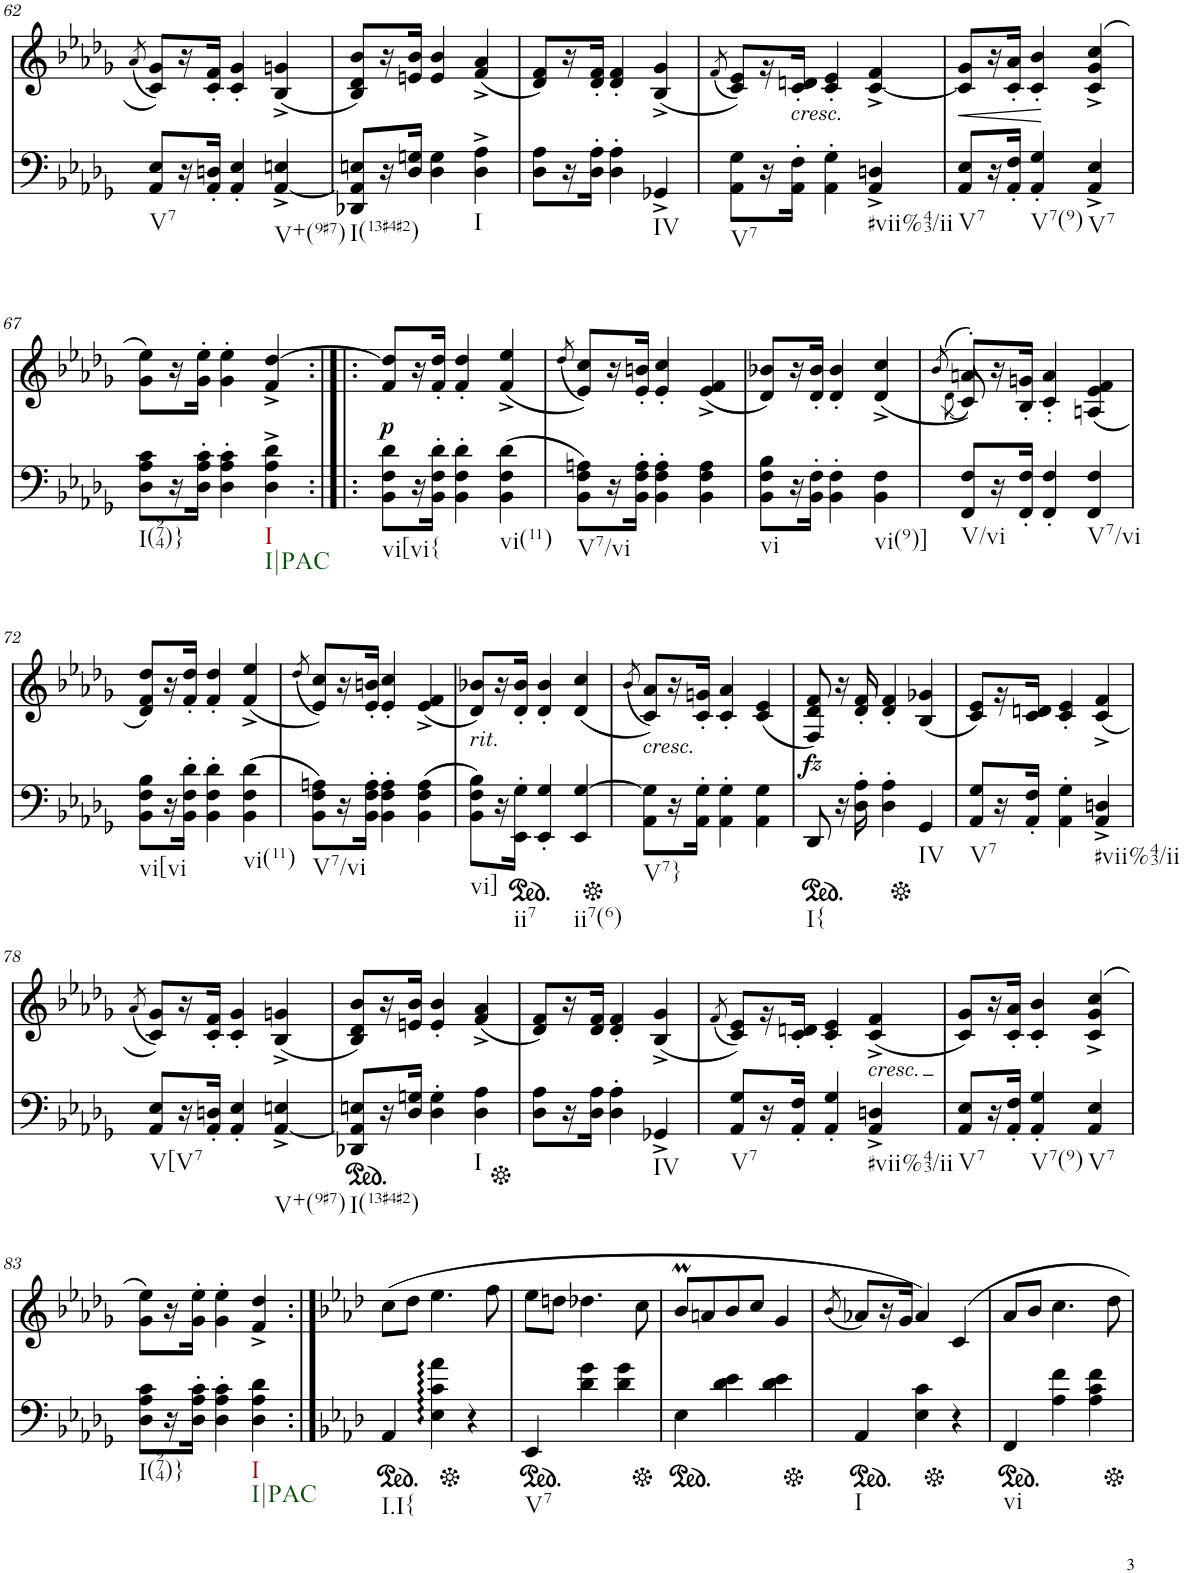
**kern	**kern	**dynam
*part2	*part1	*part1
*staff2	*staff1	*staff1
*I"piano	*I"piano	*
*I'Pno	*I'Pno	*
!!LO:PB:g=z
*clefF4	*clefG2	*
*k[b-e-a-d-g-]	*k[b-e-a-d-g-]	*
*M3/4	*M3/4	*
=62	=62	=62
.	(8qa-/	.
!LO:TX:b:t=V7	!	!
8AA-/ 8E-/L	8c/ 8g-/L)	.
16r	16r	.
16AA-/' 16Dn/'JJ	16c/' 16f/'JJ	.
4AA-/' 4E-/'	4c/' 4g-/'	.
!LO:TX:b:t=V+(9#7)	!	!
[4AA-/^ 4En/^	(4B-/^ 4gn/^	.
=63	=63	=63
!LO:TX:b:t=I(13#4#2)	!	!
8DD-X/ 8AA-/] 8En/L	8B-/ 8d-/ 8b-/L)	.
16r	16r	.
16D-/ 16Gn/JJ	16en/ 16b-/JJ	.
4D-\ 4G\	4e/ 4b-/	.
!LO:TX:b:t=I	!	!
4D-\^ 4A-\^	(4f/^ 4a-/^	.
=64	=64	=64
8D-\ 8A-\L	8d-/ 8f/L)	.
16r	16r	.
16D-\' 16A-\'JJ	16d-/' 16f/'JJ	.
4D-\' 4A-\'	4d-/' 4f/'	.
!LO:TX:b:t=IV	!	!
4GG-X^/	(4B-/^ 4g-/^	.
=65	=65	=65
.	(8qf/	.
!LO:TX:b:t=V7	!	!
8AA-\ 8G-\L	8c/ 8e-/L))	.
16r	16r	.
!	!LO:TX:b:i:t=cresc.	!
16AA-\' 16F\'JJ	16c/' 16dn/'JJ	.
4AA-\' 4G-\'	4c/' 4e-/'	.
!LO:TX:b:t=#vii%43/ii	!	!
4AA-/^ 4Dn/^	[4c/^ 4f/^	.
=66	=66	=66
!LO:TX:b:t=V7	!	!
!	!	!LO:HP:b
8AA-/ 8E-/L	8c/] 8g-/L	<
16r	16r	.
16AA-/' 16F/'JJ	16c/' 16a-/'JJ	.
!LO:TX:b:t=V7(9)	!	!
4AA-/' 4G-/'	4c/' 4b-/'	.
!LO:TX:b:t=V7	!	!
4AA-/^ 4E-/^	(4c/^ 4g-/^ 4cc/^	[
!!LO:LB:g=z
=67	=67	=67
!LO:TX:b:t=I(974)}	!	!
8D-\ 8A-\ 8c\L	8g-\ 8ee-\L)	.
16r	16r	.
16D-\' 16A-\' 16c\'JJ	16g-\' 16ee-\'JJ	.
4D-\' 4A-\' 4c\'	4g-\' 4ee-\'	.
!LO:TX:b:t=I	!	!
!LO:TX:b:t=I|PAC	!	!
4D-\^ 4A-\^ 4d-\^	4f/^ [4dd-/^	.
=68:|!|:	=68:|!|:	=68:|!|:
!LO:TX:b:t=vi[vi{	!	!
!	!	!LO:DY:b
8BB-\ 8F\ 8d-\L	8f/ 8dd-/]L	p
16r	16r	.
16BB-\' 16F\' 16d-\'JJ	16f/' 16dd-/'JJ	.
4BB-\' 4F\' 4d-\'	4f/' 4dd-/'	.
!LO:TX:b:t=vi(11)	!	!
(4BB-\ 4F\ 4d-\	(4f/^ 4ee-/^	.
=69	=69	=69
.	(8qdd-/	.
!LO:TX:b:t=V7/vi	!	!
8BB-\ 8F\ 8An\L)	8e-/ 8cc/L))	.
16r	16r	.
16BB-\' 16F\' 16A\'JJ	16e-/' 16bn/'JJ	.
4BB-\' 4F\' 4A\'	4e-/' 4cc/'	.
4BB-\ 4F\ 4A\	(4e-/^ 4f/^	.
=70	=70	=70
!LO:TX:b:t=vi	!	!
8BB-\ 8F\ 8B-\L	8d-/ 8b-X/L)	.
16r	16r	.
16BB-\' 16F\'JJ	16d-/' 16b-/'JJ	.
4BB-\' 4F\'	4d-/' 4b-/'	.
!LO:TX:b:t=vi(9)]	!	!
4BB-\ 4F\	(4d-/^ 4cc/^	.
=71	=71	=71
*	*^	*
.	(8qb-/	(8qd-\	.
!LO:TX:b:t=V/vi	!	!	!
8FF/ 8F/L	8an'/L)	8c/))	.
16r	16r	2ryy	.
16FF/' 16F/'JJ	16B-/' 16gn/'JJ	.	.
4FF/' 4F/'	4c/' 4a/'	.	.
!LO:TX:b:t=V7/vi	!	!	!
4FF/ 4F/	(4An/ 4e-/ 4f/	.	.
.	.	8ryy	.
!!LO:LB:g=z
=72	=72	=72	=72
!LO:TX:b:t=vi[vi	!	!	!
*	*v	*v	*
8BB-\ 8F\ 8B-\L	8d-/ 8f/ 8dd-/L)	.
16r	16r	.
16BB-\' 16F\' 16d-\'JJ	16f/' 16dd-/'JJ	.
4BB-\' 4F\' 4d-\'	4f/' 4dd-/'	.
!LO:TX:b:t=vi(11)	!	!
(4BB-\ 4F\ 4d-\	(4f/^ 4ee-/^	.
=73	=73	=73
.	(8qdd-/	.
!LO:TX:b:t=V7/vi	!	!
8BB-\ 8F\ 8An\L)	8e-/ 8cc/L))	.
16r	16r	.
16BB-\' 16F\' 16A\'JJ	16e-/' 16bn/'JJ	.
4BB-\' 4F\' 4A\'	4e-/' 4cc/'	.
(4BB-\ 4F\ 4A\	(4e-/^ 4f/^	.
=74	=74	=74
!	!LO:TX:b:i:t=rit.	!
!LO:TX:b:t=vi]	!	!
8BB-\ 8F\ 8B-\L)	8d-/ 8b-X/L)	.
16r	16r	.
*ped	*	*
!LO:TX:b:t=ii7	!	!
16EE-\' 16G-\'JJ	16d-/' 16b-/'JJ	.
4EE-/' 4G-/'	4d-/' 4b-/'	.
!LO:TX:b:t=ii7(6)	!	!
4EE-/ [4G-/	(4d-/ 4cc/	.
=75	=75	=75
.	(8qb-/	.
*Xped	*	*
!	!LO:TX:b:i:t=cresc.	!
!LO:TX:b:t=V7}	!	!
8AA-\ 8G-\]L	8c/ 8a-/L))	.
16r	16r	.
16AA-\' 16G-\'JJ	16c/' 16gn/'JJ	.
4AA-\' 4G-\'	4c/' 4a-/'	.
4AA-\ 4G-\	(4c/ 4e-/	.
=76	=76	=76
*ped	*	*
!LO:TX:b:t=I{	!	!
!	!	!LO:DY:b
8DD-/	8F/ 8d-/ 8f/)	fz
16r	16r	.
16D-\' 16A-\'	16d-/' 16f/'	.
4D-\' 4A-\'	4d-/' 4f/'	.
*Xped	*	*
!LO:TX:b:t=IV	!	!
4GG-/	(4B-/ 4g-X/	.
=77	=77	=77
!LO:TX:b:t=V7	!	!
8AA-/ 8G-/L	8c/ 8e-/L)	.
16r	16r	.
16AA-/' 16F/'JJ	16c/ 16dn/JJ	.
4AA-\' 4G-\'	4c/' 4e-/'	.
!LO:TX:b:t=#vii%43/ii	!	!
4AA-/^ 4Dn/^	(4c/^ 4f/^	.
!!LO:LB:g=z
=78	=78	=78
.	(8qa-/	.
!LO:TX:b:t=V[V7	!	!
8AA-/ 8E-/L	8c/ 8g-/L))	.
16r	16r	.
16AA-/' 16Dn/'JJ	16c/' 16f/'JJ	.
4AA-/' 4E-/'	4c/' 4g-/'	.
!LO:TX:b:t=V+(9#7)	!	!
[4AA-/^ 4En/^	(4B-/^ 4gn/^	.
=79	=79	=79
*ped	*	*
!LO:TX:b:t=I(13#4#2)	!	!
8DD-X/ 8AA-/] 8En/L	8B-/ 8d-/ 8b-/L)	.
16r	16r	.
16D-/ 16Gn/JJ	16en/ 16b-/JJ	.
4D-\' 4G\'	4e/' 4b-/'	.
!LO:TX:b:t=I	!	!
4D-\ 4A-\	(4f/^ 4a-/^	.
=80	=80	=80
*Xped	*	*
8D-\ 8A-\L	8d-/ 8f/L)	.
16r	16r	.
16D-\ 16A-\JJ	16d-/ 16f/JJ	.
4D-\' 4A-\'	4d-/' 4f/'	.
!LO:TX:b:t=IV	!	!
4GG-X^/	(4B-/^ 4g-/^	.
=81	=81	=81
.	(8qf/	.
!LO:TX:b:t=V7	!	!
8AA-/ 8G-/L	8c/ 8e-/L))	.
16r	16r	.
16AA-/' 16F/'JJ	16c/' 16dn/'JJ	.
4AA-/' 4G-/'	4c/' 4e-/'	.
!	!LO:TX:b:i:t=cresc.	!
!LO:TX:b:t=#vii%43/ii	!	!
4AA-/^ 4Dn/^	(4c/^ 4f/^	.
=82	=82	=82
!LO:TX:b:t=V7	!	!
8AA-/ 8E-/L	8c/ 8g-/L)	.
16r	16r	.
16AA-/' 16F/'JJ	16c/' 16a-/'JJ	.
!LO:TX:b:t=V7(9)	!	!
4AA-/' 4G-/'	4c/' 4b-/'	.
!LO:TX:b:t=V7	!	!
4AA-/ 4E-/	(4c/^ 4g-/^ 4cc/^	.
!!LO:LB:g=z
=83	=83	=83
!LO:TX:b:t=I(974)}	!	!
8D-\ 8A-\ 8c\L	8g-\ 8ee-\L)	.
16r	16r	.
16D-\' 16A-\' 16c\'JJ	16g-\' 16ee-\'JJ	.
4D-\' 4A-\' 4c\'	4g-\' 4ee-\'	.
!LO:TX:b:t=I	!	!
!LO:TX:b:t=I|PAC	!	!
4D-\ 4A-\ 4d-\	4f/^ 4dd-/^	.
=84:|!	=84:|!	=84:|!
*k[b-e-a-d-]	*k[b-e-a-d-]	*
*ped	*	*
!LO:TX:b:t=I.I{	!	!
4AA-/	(8cc\L	.
.	8dd-\J	.
4E-\ 4c\ 4a-\	4.ee-\	.
*Xped	*	*
4r	.	.
.	8ff\	.
=85	=85	=85
*ped	*	*
!LO:TX:b:t=V7	!	!
4EE-/	8ee-\L	.
.	8ddn\J	.
4d-\ 4g\	4.dd-X\	.
4d-\ 4g\	.	.
.	8cc\	.
=86	=86	=86
*Xped	*	*
*ped	*	*
4E-\	8b-M/L	.
.	8an/	.
4d-\ 4e-\	8b-/	.
.	8cc/J	.
4d-\ 4e-\	4g/	.
=87	=87	=87
.	(8qb-/	.
*Xped	*	*
*ped	*	*
!LO:TX:b:t=I	!	!
4AA-/	8a-X/L)	.
.	16r	.
.	16g/JJ	.
4E-\ 4c\	4a-/)	.
*Xped	*	*
4r	4c/	.
=88	=88	=88
*ped	*	*
!LO:TX:b:t=vi	!	!
4FF/	8a-/L	.
.	8b-/J	.
4A-\ 4f\	4.cc\	.
4A-\ 4c\ 4f\	.	.
.	8dd-\	.
*Xped	*	*
=	=	=
*-	*-	*-
